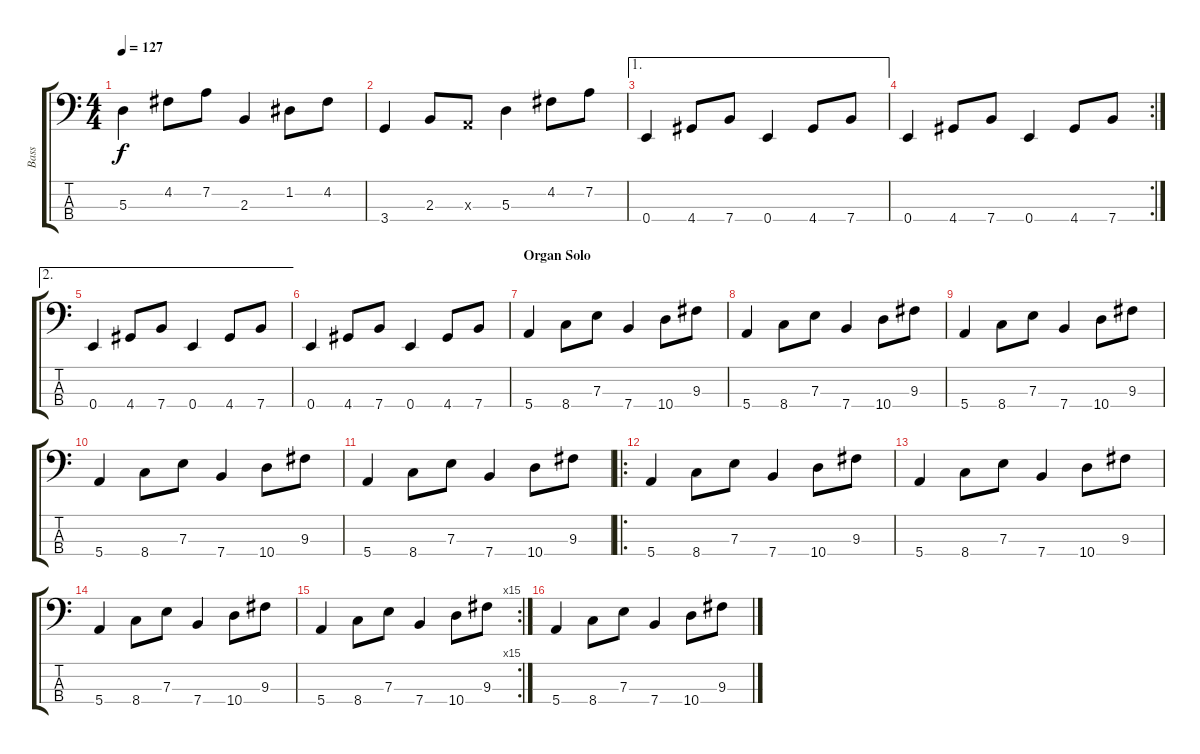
\track ("Bass" "Bass") {instrument electricbassfinger}
\staff {score tabs}
\tuning (G2 D2 A1 E1) {hide}
\ts (4 4)
\tempo 127
\clef f4
\ks c
5.3.4{dy f} 4.2.8 7.2.8 2.3.4 1.2.8 4.2.8 |
3.4.4 2.3.8 0.3{x}.8 5.3.4 4.2.8 7.2.8 |
\ae 1
0.4.4 4.4.8 7.4.8 0.4.4 4.4.8 7.4.8 |
\rc 2
0.4.4 4.4.8 7.4.8 0.4.4 4.4.8 7.4.8 |
\ae 2
0.4.4 4.4.8 7.4.8 0.4.4 4.4.8 7.4.8 |
0.4.4 4.4.8 7.4.8 0.4.4 4.4.8 7.4.8 |
\section ("" "Organ Solo")
5.4.4 8.4.8 7.3.8 7.4.4 10.4.8 9.3.8 |
5.4.4 8.4.8 7.3.8 7.4.4 10.4.8 9.3.8 |
5.4.4 8.4.8 7.3.8 7.4.4 10.4.8 9.3.8 |
5.4.4 8.4.8 7.3.8 7.4.4 10.4.8 9.3.8 |
5.4.4 8.4.8 7.3.8 7.4.4 10.4.8 9.3.8 |
\ro
5.4.4 8.4.8 7.3.8 7.4.4 10.4.8 9.3.8 |
5.4.4 8.4.8 7.3.8 7.4.4 10.4.8 9.3.8 |
5.4.4 8.4.8 7.3.8 7.4.4 10.4.8 9.3.8 |
\rc 15
5.4.4 8.4.8 7.3.8 7.4.4 10.4.8 9.3.8 |
5.4.4 8.4.8 7.3.8 7.4.4 10.4.8 9.3.8
